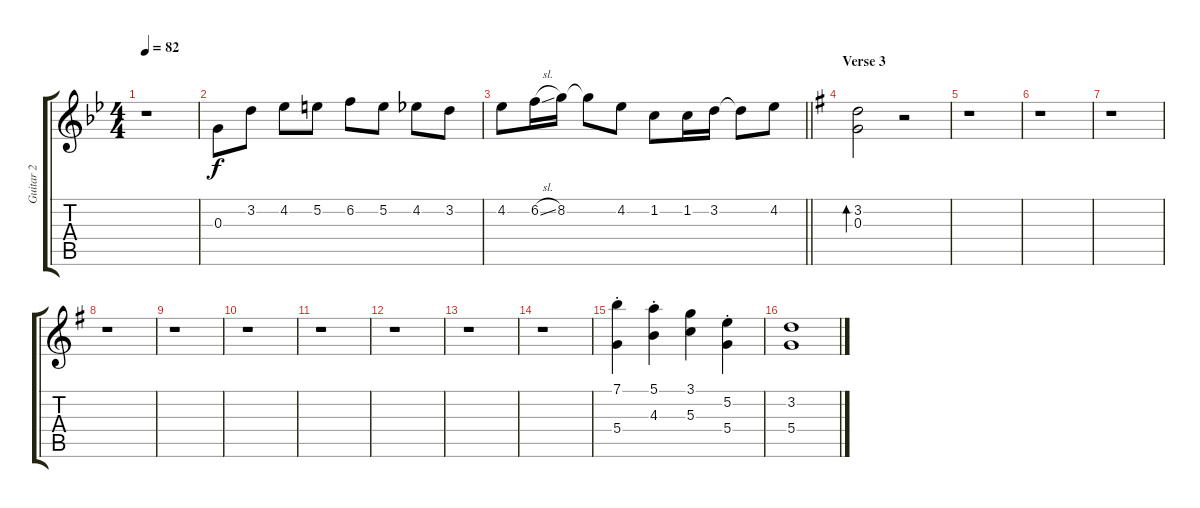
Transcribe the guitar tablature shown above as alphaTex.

\track ("Guitar 2" "Guitar 2") {instrument electricguitarjazz}
\staff {score tabs}
\tuning (E4 B3 G3 D3 A2 E2) {hide}
\ts (4 4)
\tempo 82
\clef g2
\ks bb
r.1{dy f} |
0.3.8 3.2.8 4.2.8 5.2.8 6.2.8 5.2.8 4.2.8 3.2.8 |
\barLineRight lightlight
4.2.8 6.2{sl}.16 8.2.16 8.2{t}.8 4.2.8 1.2.8 1.2.16 3.2.16 3.2{t}.8 4.2.8 |
\section ("" "Verse 3")
\ks eminor
(3.2 0.3).2{bd 60} r.2 |
r.1 |
r.1 |
r.1 |
r.1 |
r.1 |
r.1 |
\ks g
r.1 |
\ks eminor
r.1 |
r.1 |
r.1{instrument synthbrass1} |
(7.1{st} 5.4{st}).4 (5.1{st} 4.3{st}).4 (3.1 5.3).4 (5.2{st} 5.4{st}).4 |
(3.2 5.4).1
